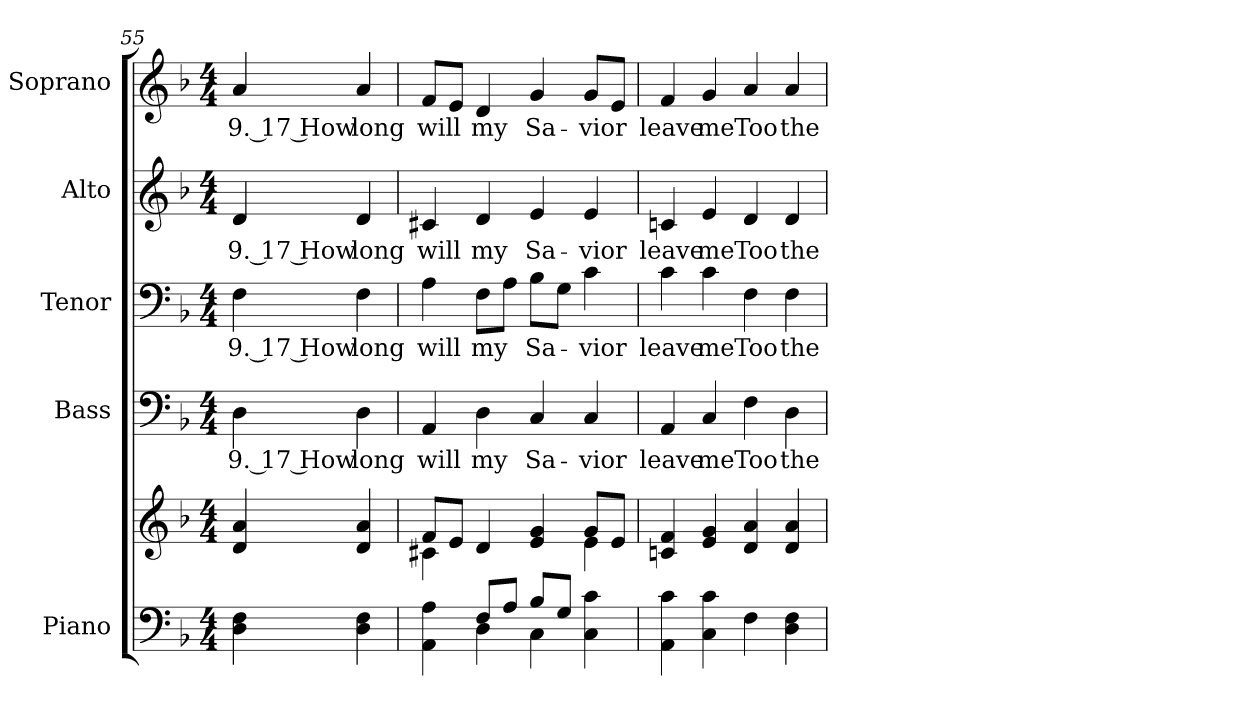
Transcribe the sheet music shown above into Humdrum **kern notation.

**kern	**kern	**kern	**text	**kern	**text	**kern	**text	**kern	**text
*part5	*part5	*part4	*part4	*part3	*part3	*part2	*part2	*part1	*part1
*staff6	*staff5	*staff4	*staff4	*staff3	*staff3	*staff2	*staff2	*staff1	*staff1
*I"Piano	*	*I"Bass	*	*I"Tenor	*	*I"Alto	*	*I"Soprano	*
*I'Pno.	*	*I'B.	*	*I'T.	*	*I'A.	*	*I'S.	*
*clefF4	*clefG2	*clefF4	*	*clefF4	*	*clefG2	*	*clefG2	*
*k[b-]	*k[b-]	*k[b-]	*	*k[b-]	*	*k[b-]	*	*k[b-]	*
*F:	*F:	*F:	*	*F:	*	*F:	*	*F:	*
*M4/4	*M4/4	*M4/4	*	*M4/4	*	*M4/4	*	*M4/4	*
=55	=55	=55	=55	=55	=55	=55	=55	=55	=55
!	!	!	!LO:LY:b:color=#000000	!	!	!	!	!	!
!	!	!	!	!	!LO:LY:b:color=#000000	!	!	!	!
!	!	!	!	!	!	!	!LO:LY:b:color=#000000	!	!
!	!	!	!	!	!	!	!	!	!LO:LY:b:color=#000000
4Di\ 4Fi	4di/ 4ai	4Di\	9. 17 How	4Fi\	9. 17 How	4di/	9. 17 How	4ai/	9. 17 How
!	!	!	!LO:LY:b:color=#000000	!	!	!	!	!	!
!	!	!	!	!	!LO:LY:b:color=#000000	!	!	!	!
!	!	!	!	!	!	!	!LO:LY:b:color=#000000	!	!
!	!	!	!	!	!	!	!	!	!LO:LY:b:color=#000000
4Di\ 4Fi	4di/ 4ai	4Di\	long	4Fi\	long	4di/	long	4ai/	long
=56	=56	=56	=56	=56	=56	=56	=56	=56	=56
*^	*^	*	*	*	*	*	*	*	*
!	!	!	!	!	!LO:LY:b:color=#000000	!	!	!	!	!	!
!	!	!	!	!	!	!	!LO:LY:b:color=#000000	!	!	!	!
!	!	!	!	!	!	!	!	!	!LO:LY:b:color=#000000	!	!
!	!	!	!	!	!	!	!	!	!	!	!LO:LY:b:color=#000000
4AAi\ 4Ai	4ryy	8fi/L	4c#Xi\	4AAi/	will	4Ai\	will	4c#Xi/	will	8fi/L	will
.	.	8ei/J	.	.	.	.	.	.	.	8ei/J	.
!	!	!	!	!	!LO:LY:b:color=#000000	!	!	!	!	!	!
!	!	!	!	!	!	!	!LO:LY:b:color=#000000	!	!	!	!
!	!	!	!	!	!	!	!	!	!LO:LY:b:color=#000000	!	!
!	!	!	!	!	!	!	!	!	!	!	!LO:LY:b:color=#000000
8Fi/L	4Di\	4di/	4ryy	4Di\	my	8Fi\L	my	4di/	my	4di/	my
8Ai/J	.	.	.	.	.	8Ai\J	.	.	.	.	.
!	!	!	!	!	!LO:LY:b:color=#000000	!	!	!	!	!	!
!	!	!	!	!	!	!	!LO:LY:b:color=#000000	!	!	!	!
!	!	!	!	!	!	!	!	!	!LO:LY:b:color=#000000	!	!
!	!	!	!	!	!	!	!	!	!	!	!LO:LY:b:color=#000000
8B-i/L	4Ci\	4ei/ 4gi	4ryy	4Ci/	Sa-	8B-i\L	Sa-	4ei/	Sa-	4gi/	Sa-
8Gi/J	.	.	.	.	.	8Gi\J	.	.	.	.	.
!	!	!	!	!	!LO:LY:b:color=#000000	!	!	!	!	!	!
!	!	!	!	!	!	!	!LO:LY:b:color=#000000	!	!	!	!
!	!	!	!	!	!	!	!	!	!LO:LY:b:color=#000000	!	!
!	!	!	!	!	!	!	!	!	!	!	!LO:LY:b:color=#000000
4Ci\ 4ci	4ryy	8gi/L	4ei\	4Ci/	-vior	4ci\	-vior	4ei/	-vior	8gi/L	-vior
.	.	8ei/J	.	.	.	.	.	.	.	8ei/J	.
*v	*v	*	*	*	*	*	*	*	*	*	*
*	*v	*v	*	*	*	*	*	*	*	*
=57	=57	=57	=57	=57	=57	=57	=57	=57	=57
!	!	!	!LO:LY:b:color=#000000	!	!	!	!	!	!
!	!	!	!	!	!LO:LY:b:color=#000000	!	!	!	!
!	!	!	!	!	!	!	!LO:LY:b:color=#000000	!	!
!	!	!	!	!	!	!	!	!	!LO:LY:b:color=#000000
4AAi\ 4ci	4cni/ 4fi	4AAi/	leave	4ci\	leave	4cni/	leave	4fi/	leave
!	!	!	!LO:LY:b:color=#000000	!	!	!	!	!	!
!	!	!	!	!	!LO:LY:b:color=#000000	!	!	!	!
!	!	!	!	!	!	!	!LO:LY:b:color=#000000	!	!
!	!	!	!	!	!	!	!	!	!LO:LY:b:color=#000000
4Ci\ 4ci	4ei/ 4gi	4Ci/	me	4ci\	me	4ei/	me	4gi/	me
!	!	!	!LO:LY:b:color=#000000	!	!	!	!	!	!
!	!	!	!	!	!LO:LY:b:color=#000000	!	!	!	!
!	!	!	!	!	!	!	!LO:LY:b:color=#000000	!	!
!	!	!	!	!	!	!	!	!	!LO:LY:b:color=#000000
4Fi\	4di/ 4ai	4Fi\	Too	4Fi\	Too	4di/	Too	4ai/	Too
!	!	!	!LO:LY:b:color=#000000	!	!	!	!	!	!
!	!	!	!	!	!LO:LY:b:color=#000000	!	!	!	!
!	!	!	!	!	!	!	!LO:LY:b:color=#000000	!	!
!	!	!	!	!	!	!	!	!	!LO:LY:b:color=#000000
4Di\ 4Fi	4di/ 4ai	4Di\	the	4Fi\	the	4di/	the	4ai/	the
=	=	=	=	=	=	=	=	=	=
*-	*-	*-	*-	*-	*-	*-	*-	*-	*-
